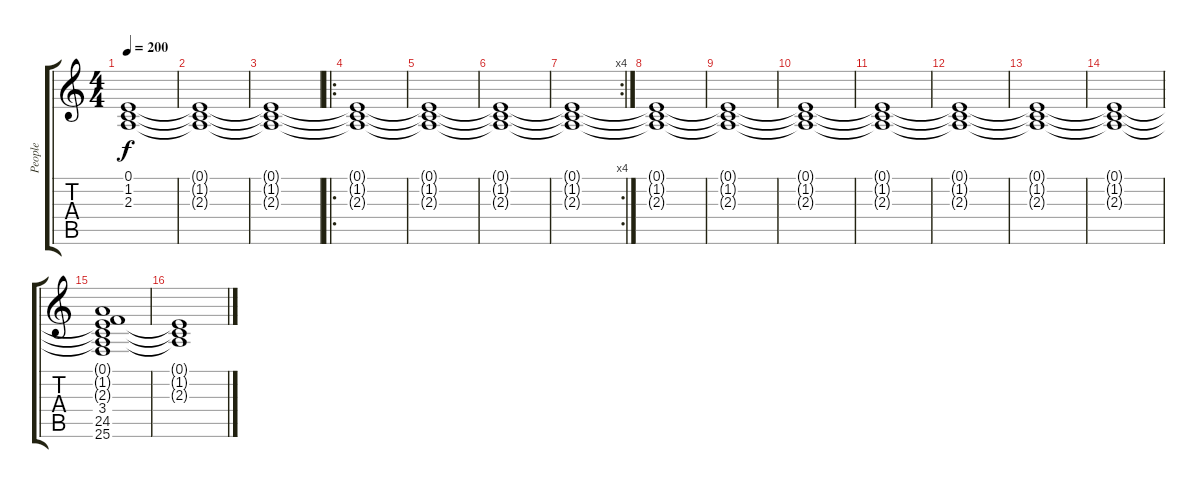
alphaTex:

\track ("People" "People") {instrument applause}
\staff {score tabs}
\tuning (E4 B3 G3 D3 A2 E2) {hide}
\ts (4 4)
\tempo 200
\clef g2
\ks c
(0.1{t} 1.2{t} 2.3{t}).1{dy f} |
(0.1{t} 1.2{t} 2.3{t}).1 |
(0.1{t} 1.2{t} 2.3{t}).1 |
\ro
(0.1{t} 1.2{t} 2.3{t}).1 |
(0.1{t} 1.2{t} 2.3{t}).1 |
(0.1{t} 1.2{t} 2.3{t}).1 |
\rc 4
(0.1{t} 1.2{t} 2.3{t}).1 |
(0.1{t} 1.2{t} 2.3{t}).1 |
(0.1{t} 1.2{t} 2.3{t}).1 |
(0.1{t} 1.2{t} 2.3{t}).1 |
(0.1{t} 1.2{t} 2.3{t}).1 |
(0.1{t} 1.2{t} 2.3{t}).1 |
(0.1{t} 1.2{t} 2.3{t}).1 |
(0.1{t} 1.2{t} 2.3{t}).1 |
(0.1{t} 1.2{t} 2.3{t} 3.4 24.5 25.6).1 |
(0.1{t} 1.2{t} 2.3{t}).1
